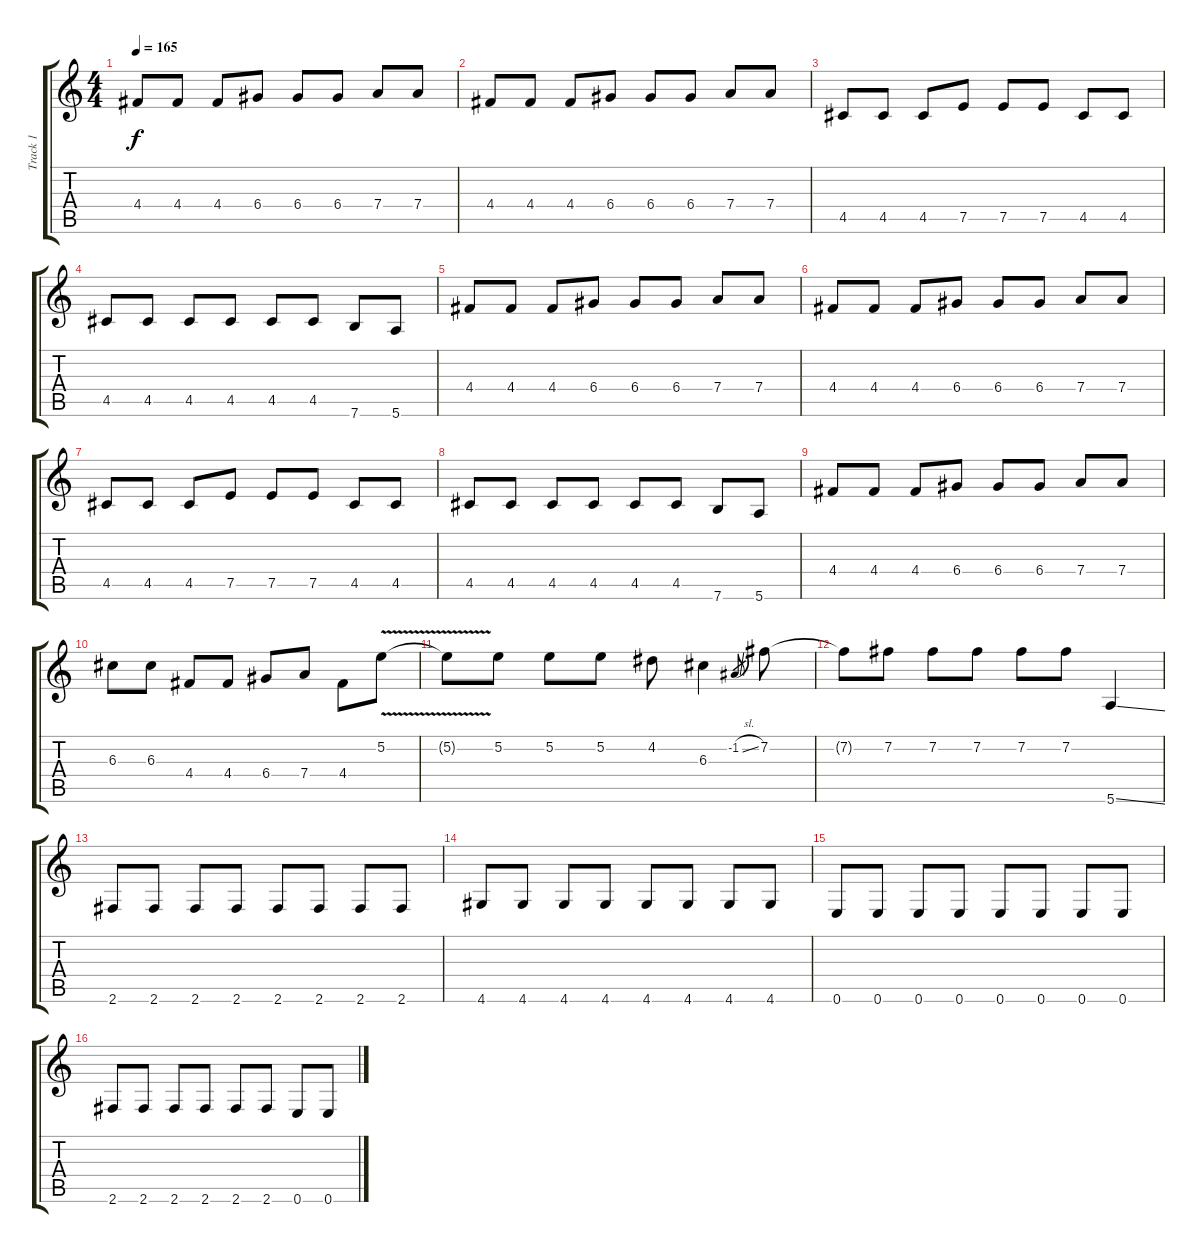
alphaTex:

\track ("Track 1" "Track 1") {instrument distortionguitar}
\staff {score tabs}
\tuning (E4 B3 G3 D3 A2 E2) {hide}
\ts (4 4)
\tempo 165
\clef g2
\ks c
4.4.8{dy f instrument distortionguitar} 4.4.8 4.4.8 6.4.8 6.4.8 6.4.8 7.4.8 7.4.8 |
4.4.8 4.4.8 4.4.8 6.4.8 6.4.8 6.4.8 7.4.8 7.4.8 |
4.5.8 4.5.8 4.5.8 7.5.8 7.5.8 7.5.8 4.5.8 4.5.8 |
4.5.8 4.5.8 4.5.8 4.5.8 4.5.8 4.5.8 7.6.8 5.6.8 |
4.4.8 4.4.8 4.4.8 6.4.8 6.4.8 6.4.8 7.4.8 7.4.8 |
4.4.8 4.4.8 4.4.8 6.4.8 6.4.8 6.4.8 7.4.8 7.4.8 |
4.5.8 4.5.8 4.5.8 7.5.8 7.5.8 7.5.8 4.5.8 4.5.8 |
4.5.8 4.5.8 4.5.8 4.5.8 4.5.8 4.5.8 7.6.8 5.6.8 |
4.4.8 4.4.8 4.4.8 6.4.8 6.4.8 6.4.8 7.4.8 7.4.8 |
6.3.8 6.3.8 4.4.8 4.4.8 6.4.8 7.4.8 4.4.8 5.2{v}.8 |
5.2{t}.8 5.2.8 5.2.8 5.2.8 4.2.8 6.3.4 -1.2{sl}.8{gr} 7.2.8 |
7.2{t}.8 7.2.8 7.2.8 7.2.8 7.2.8 7.2.8 5.6{ss}.4 |
2.6.8 2.6.8 2.6.8 2.6.8 2.6.8 2.6.8 2.6.8 2.6.8 |
4.6.8 4.6.8 4.6.8 4.6.8 4.6.8 4.6.8 4.6.8 4.6.8 |
0.6.8 0.6.8 0.6.8 0.6.8 0.6.8 0.6.8 0.6.8 0.6.8 |
2.6.8 2.6.8 2.6.8 2.6.8 2.6.8 2.6.8 0.6.8 0.6.8
